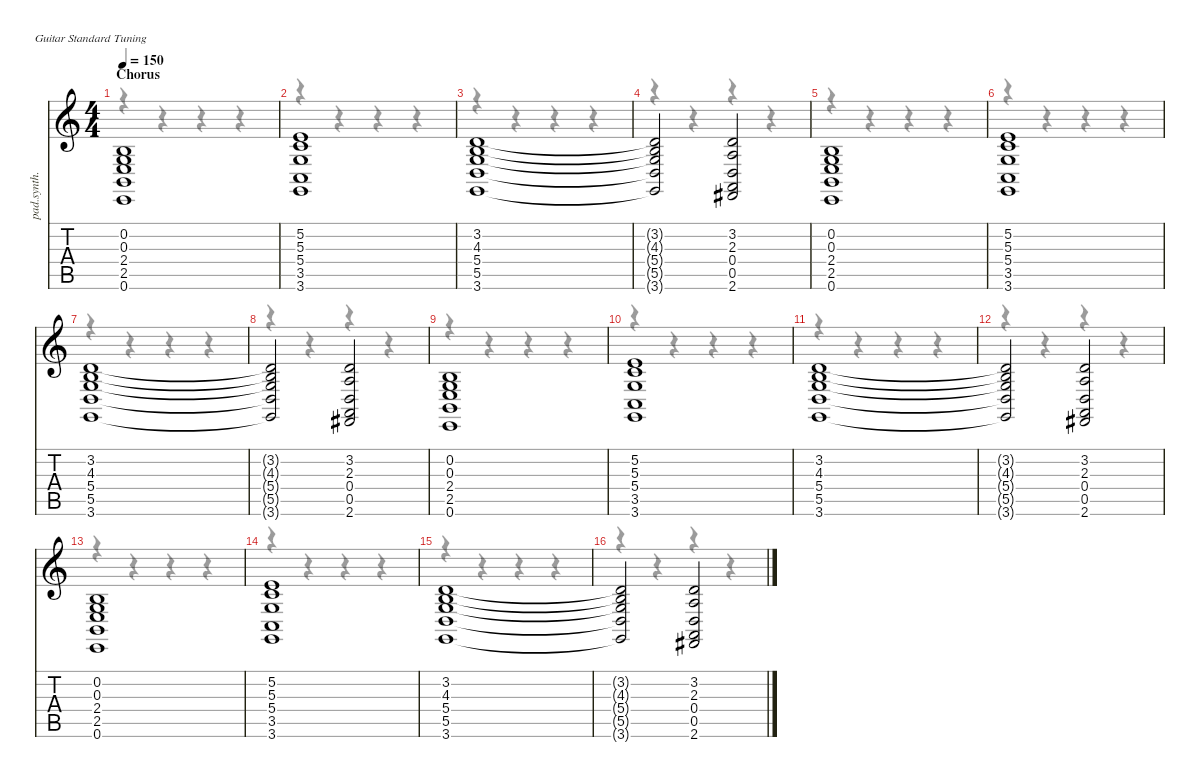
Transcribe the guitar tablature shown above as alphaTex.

\defaultSystemsLayout 4
\hideDynamics
\bracketExtendMode nobrackets
\otherSystemsTrackNameOrientation horizontal
\track ("Pad" "pad.synth.") {instrument pad3polysynth}
\staff {score tabs}
\tuning (E4 B3 G3 D3 A2 E2)
\voice
\ts (4 4)
\section ("" "Chorus")
\tempo 150
\clef g2
\ks c
(0.2 0.3 2.4 2.5 0.6).1{dy f beam Up} |
(5.2 5.3 5.4 3.5 3.6).1{beam Up} |
(3.2 4.3 5.4 5.5 3.6).1{beam Up} |
(3.2{t} 4.3{t} 5.4{t} 5.5{t} 3.6{t}).2{beam Up} (3.2 2.3 0.4 0.5 2.6{acc #}).2{beam Up} |
(0.2 0.3 2.4 2.5 0.6).1{beam Up} |
(5.2 5.3 5.4 3.5 3.6).1{beam Up} |
(3.2 4.3 5.4 5.5 3.6).1{beam Up} |
(3.2{t} 4.3{t} 5.4{t} 5.5{t} 3.6{t}).2{beam Up} (3.2 2.3 0.4 0.5 2.6{acc #}).2{beam Up} |
(0.2 0.3 2.4 2.5 0.6).1{beam Up} |
(5.2 5.3 5.4 3.5 3.6).1{beam Up} |
(3.2 4.3 5.4 5.5 3.6).1{beam Up} |
(3.2{t} 4.3{t} 5.4{t} 5.5{t} 3.6{t}).2{beam Up} (3.2 2.3 0.4 0.5 2.6{acc #}).2{beam Up} |
(0.2 0.3 2.4 2.5 0.6).1{beam Up} |
(5.2 5.3 5.4 3.5 3.6).1{beam Up} |
(3.2 4.3 5.4 5.5 3.6).1{beam Up} |
(3.2{t} 4.3{t} 5.4{t} 5.5{t} 3.6{t}).2{beam Up} (3.2 2.3 0.4 0.5 2.6{acc #}).2{beam Up}
\voice
\clef g2
\ottava regular
\simile none
\ks c
r.4{dy mf beam Down} r.4{beam Down} r.4{beam Down} r.4{beam Down} |
r.4{beam Down} r.4{beam Down} r.4{beam Down} r.4{beam Down} |
r.4{beam Down} r.4{beam Down} r.4{beam Down} r.4{beam Down} |
r.4{beam Down} r.4{beam Down} r.4{beam Down} r.4{beam Down} |
r.4{beam Down} r.4{beam Down} r.4{beam Down} r.4{beam Down} |
r.4{beam Down} r.4{beam Down} r.4{beam Down} r.4{beam Down} |
r.4{beam Down} r.4{beam Down} r.4{beam Down} r.4{beam Down} |
r.4{beam Down} r.4{beam Down} r.4{beam Down} r.4{beam Down} |
r.4{beam Down} r.4{beam Down} r.4{beam Down} r.4{beam Down} |
r.4{beam Down} r.4{beam Down} r.4{beam Down} r.4{beam Down} |
r.4{beam Down} r.4{beam Down} r.4{beam Down} r.4{beam Down} |
r.4{beam Down} r.4{beam Down} r.4{beam Down} r.4{beam Down} |
r.4{beam Down} r.4{beam Down} r.4{beam Down} r.4{beam Down} |
r.4{beam Down} r.4{beam Down} r.4{beam Down} r.4{beam Down} |
r.4{beam Down} r.4{beam Down} r.4{beam Down} r.4{beam Down} |
r.4{beam Down} r.4{beam Down} r.4{beam Down} r.4{beam Down}
